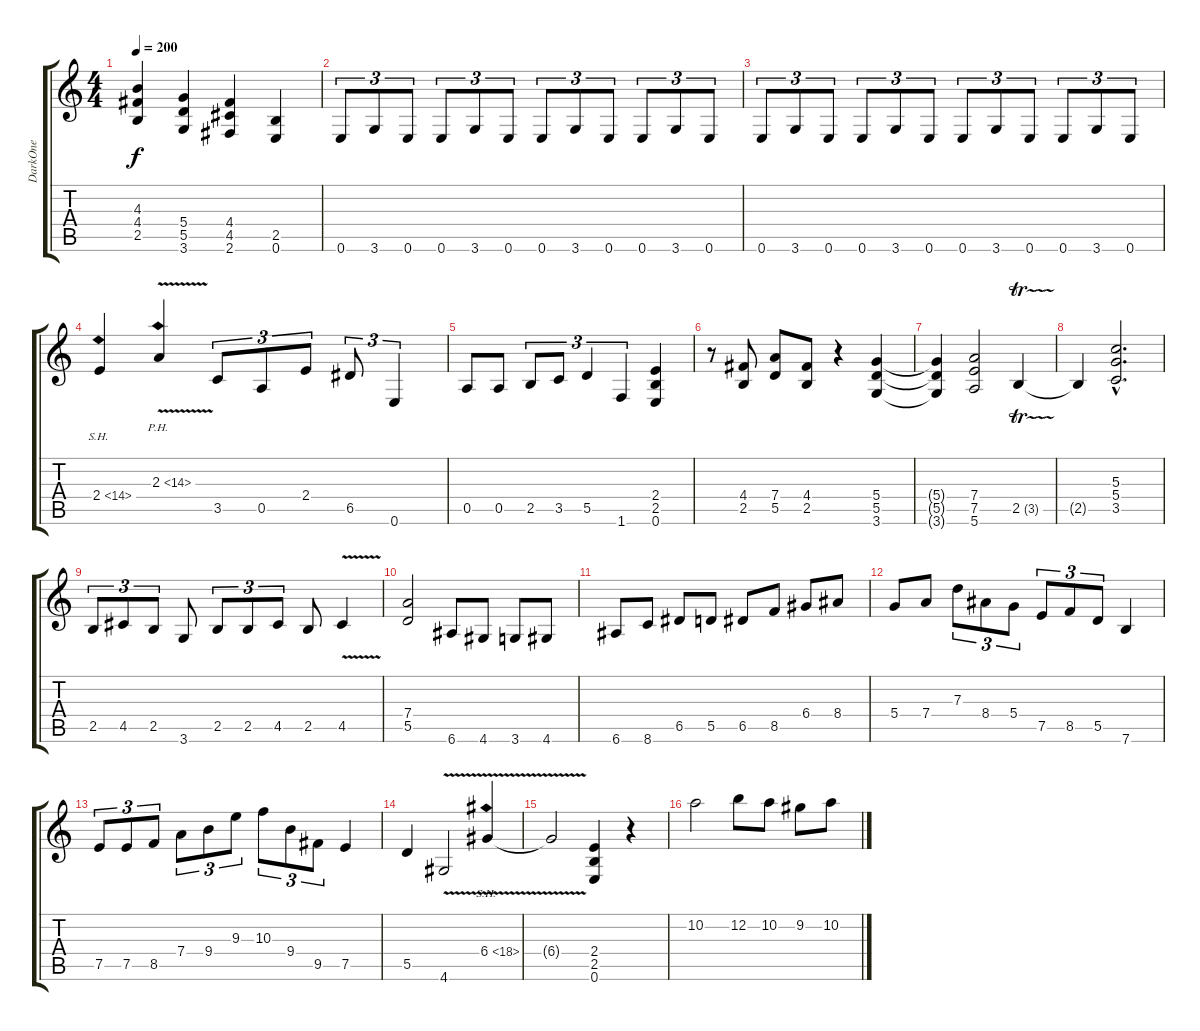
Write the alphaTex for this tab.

\track ("DarkOne" "DarkOne") {instrument distortionguitar}
\staff {score tabs}
\tuning (E4 B3 G3 D3 A2 E2) {hide}
\ts (4 4)
\tempo 200
\clef g2
\ks c
(4.3 4.4 2.5).4{dy f} (5.4 5.5 3.6).4 (4.4 4.5 2.6).4 (2.5 0.6).4 |
0.6.8{tu (3 2)} 3.6.8{tu (3 2)} 0.6.8{tu (3 2)} 0.6.8{tu (3 2)} 3.6.8{tu (3 2)} 0.6.8{tu (3 2)} 0.6.8{tu (3 2)} 3.6.8{tu (3 2)} 0.6.8{tu (3 2)} 0.6.8{tu (3 2)} 3.6.8{tu (3 2)} 0.6.8{tu (3 2)} |
0.6.8{tu (3 2)} 3.6.8{tu (3 2)} 0.6.8{tu (3 2)} 0.6.8{tu (3 2)} 3.6.8{tu (3 2)} 0.6.8{tu (3 2)} 0.6.8{tu (3 2)} 3.6.8{tu (3 2)} 0.6.8{tu (3 2)} 0.6.8{tu (3 2)} 3.6.8{tu (3 2)} 0.6.8{tu (3 2)} |
2.4{sh 12}.4 2.3{ph 12 v}.4 3.5.8{tu (3 2)} 0.5.8{tu (3 2)} 2.4.8{tu (3 2)} 6.5.8{tu (3 2)} 0.6.4{tu (3 2)} |
0.5.8 0.5.8 2.5.8{tu (3 2)} 3.5.8{tu (3 2)} 5.5.4{tu (3 2)} 1.6.4{tu (3 2)} (2.4 2.5 0.6).4 |
r.8 (4.4 2.5).8 (7.4 5.5).8 (4.4 2.5).8 r.4 (5.4 5.5 3.6).4 |
(5.4{t} 5.5{t} 3.6{t}).4 (7.4 7.5 5.6).2 2.5{tr (3 16)}.4 |
2.5{t}.4 (5.3{hac} 5.4{hac} 3.5{hac}).2{d} |
2.5.8{tu (3 2)} 4.5.8{tu (3 2)} 2.5.8{tu (3 2)} 3.6.8 2.5.8{tu (3 2)} 2.5.8{tu (3 2)} 4.5.8{tu (3 2)} 2.5.8 4.5{v}.4 |
(7.4 5.5).2 6.6.8 4.6.8 3.6.8 4.6.8 |
6.6.8 8.6.8 6.5.8 5.5.8 6.5.8 8.5.8 6.4.8 8.4.8 |
5.4.8 7.4.8 7.3.8{tu (3 2)} 8.4.8{tu (3 2)} 5.4.8{tu (3 2)} 7.5.8{tu (3 2)} 8.5.8{tu (3 2)} 5.5.8{tu (3 2)} 7.6.4 |
7.5.8{tu (3 2)} 7.5.8{tu (3 2)} 8.5.8{tu (3 2)} 7.4.8{tu (3 2)} 9.4.8{tu (3 2)} 9.3.8{tu (3 2)} 10.3.8{tu (3 2)} 9.4.8{tu (3 2)} 9.5.8{tu (3 2)} 7.5.4 |
5.5.4 4.6{v}.2 6.4{sh 12 v}.4 |
6.4{t}.2 (2.4 2.5 0.6).4 r.4 |
10.2.2 12.2.8 10.2.8 9.2.8 10.2.8
